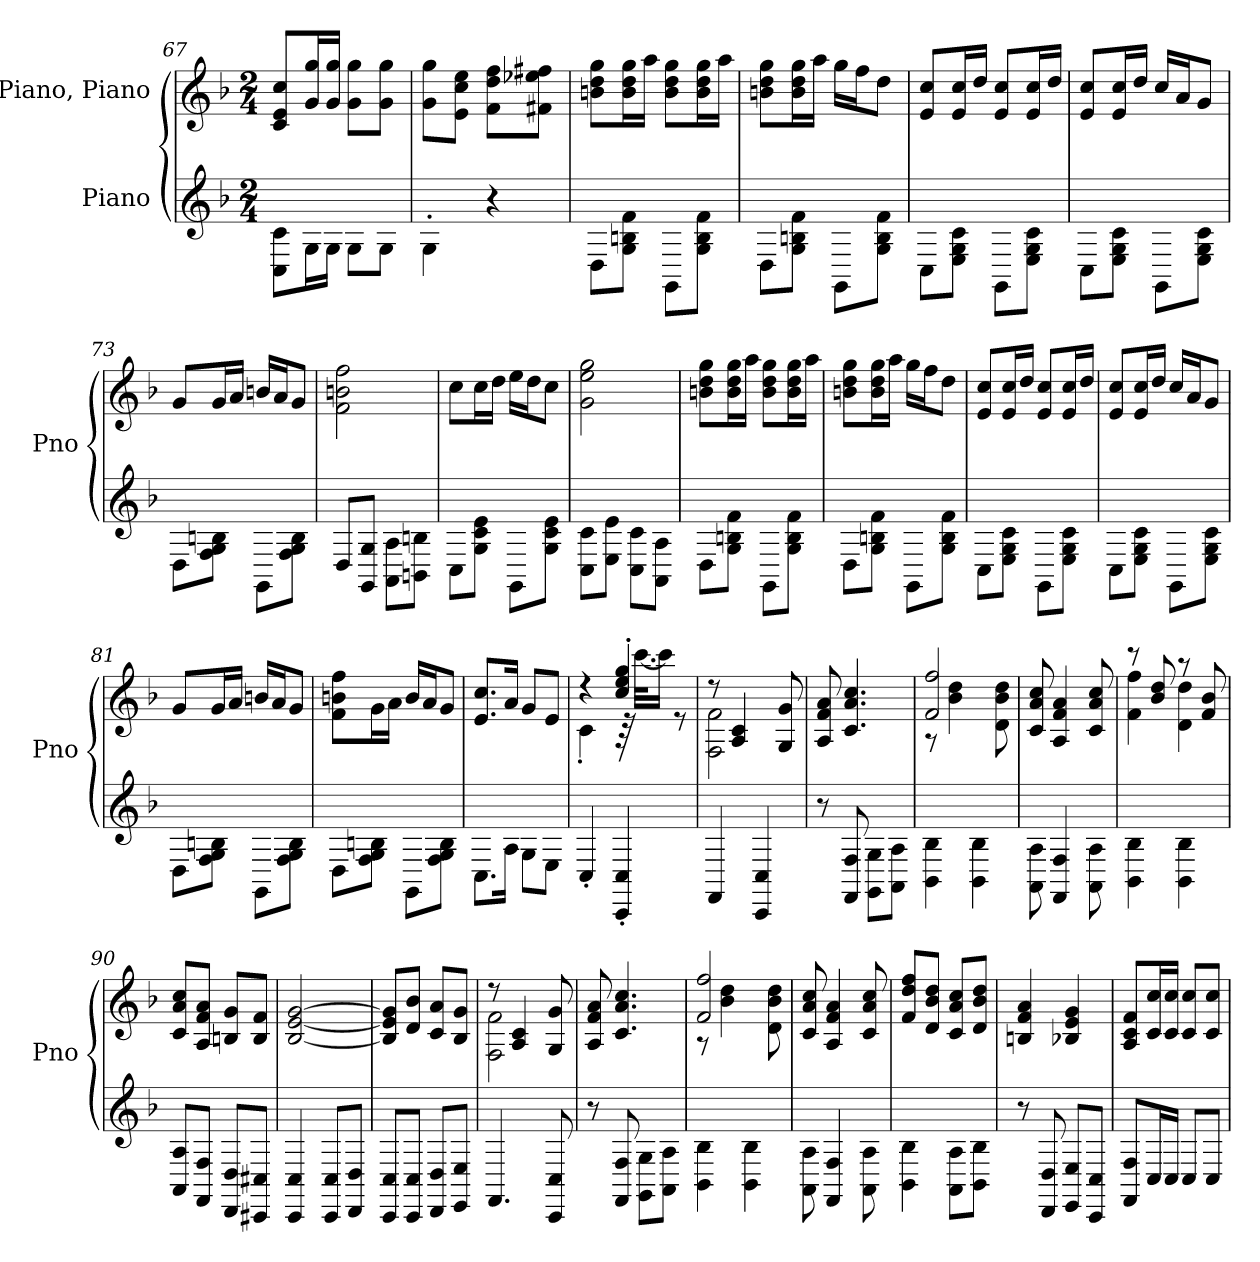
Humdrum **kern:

**kern	**kern
*part2	*part1
*staff2	*staff1
*I"Piano	*I"Piano, Piano
*I'Pno	*I'Pno
*clefG2	*clefG2
*k[b-]	*k[b-]
*M2/4	*M2/4
=67	=67
8C\ 8c\L	8c/ 8e/ 8cc/L
16G\L	16g/ 16gg/L
16G\JJ	16g/ 16gg/JJ
8G\L	8g\ 8gg\L
8G\J	8g\ 8gg\J
!!LO:LB:g=z
=68	=68
4G'\	8g\ 8gg\L
.	8e\ 8cc\ 8ee\J
4r	8f\ 8dd\ 8ff\L
.	8f#X\ 8ee-X\ 8ff#X\J
=69	=69
8D\L	8bn\ 8dd\ 8gg\L
8G\ 8Bn\ 8f\J	16b\ 16dd\ 16gg\L
.	16aa\JJ
8GG\L	8b\ 8dd\ 8gg\L
8G\ 8B\ 8f\J	16b\ 16dd\ 16gg\L
.	16aa\JJ
=70	=70
8D\L	8bn\ 8dd\ 8gg\L
8G\ 8Bn\ 8f\J	16b\ 16dd\ 16gg\L
.	16aa\JJ
8GG\L	16gg\LL
.	16ff\J
8G\ 8B\ 8f\J	8dd\J
=71	=71
8C\L	8e/ 8cc/L
8E\ 8G\ 8c\J	16e/ 16cc/L
.	16dd/JJ
8GG\L	8e/ 8cc/L
8E\ 8G\ 8c\J	16e/ 16cc/L
.	16dd/JJ
=72	=72
8C\L	8e/ 8cc/L
8E\ 8G\ 8c\J	16e/ 16cc/L
.	16dd/JJ
8GG\L	16cc/LL
.	16a/J
8E\ 8G\ 8c\J	8g/J
=73	=73
8D\L	8g/L
8F\ 8G\ 8Bn\J	16g/L
.	16a/JJ
8GG\L	16bn/LL
.	16a/J
8F\ 8G\ 8B\J	8g/J
=74	=74
8D/L	2f\ 2bn\ 2ff\
8GG/ 8G/J	.
8AA\ 8A\L	.
8BBn\ 8Bn\J	.
!!LO:PB:g=z
=75	=75
8C\L	8cc\L
8G\ 8c\ 8e\J	16cc\L
.	16dd\JJ
8GG\L	16ee\LL
.	16dd\J
8G\ 8c\ 8e\J	8cc\J
=76	=76
8C\ 8c\L	2g\ 2ee\ 2gg\
8E\ 8e\J	.
8C\ 8c\L	.
8AA\ 8A\J	.
=77	=77
8D\L	8bn\ 8dd\ 8gg\L
8G\ 8Bn\ 8f\J	16b\ 16dd\ 16gg\L
.	16aa\JJ
8GG\L	8b\ 8dd\ 8gg\L
8G\ 8B\ 8f\J	16b\ 16dd\ 16gg\L
.	16aa\JJ
=78	=78
8D\L	8bn\ 8dd\ 8gg\L
8G\ 8Bn\ 8f\J	16b\ 16dd\ 16gg\L
.	16aa\JJ
8GG\L	16gg\LL
.	16ff\J
8G\ 8B\ 8f\J	8dd\J
=79	=79
8C\L	8e/ 8cc/L
8E\ 8G\ 8c\J	16e/ 16cc/L
.	16dd/JJ
8GG\L	8e/ 8cc/L
8E\ 8G\ 8c\J	16e/ 16cc/L
.	16dd/JJ
=80	=80
8C\L	8e/ 8cc/L
8E\ 8G\ 8c\J	16e/ 16cc/L
.	16dd/JJ
8GG\L	16cc/LL
.	16a/J
8E\ 8G\ 8c\J	8g/J
=81	=81
8D\L	8g/L
8F\ 8G\ 8Bn\J	16g/L
.	16a/JJ
8GG\L	16bn/LL
.	16a/J
8F\ 8G\ 8B\J	8g/J
!!LO:LB:g=z
=82	=82
8D\L	8f\ 8bn\ 8ff\L
8F\ 8G\ 8Bn\J	16g\L
.	16a\JJ
8GG\L	16b/LL
.	16a/J
8F\ 8G\ 8B\J	8g/J
=83	=83
8.C\L	8.e/ 8.cc/L
16A\Jk	16a/Jk
8G\L	8g/L
8E\J	8e/J
=84	=84
*	*^
4C'/	4r	4c'\
4CC/' 4C/'	4cc/' 4ee/' 4gg/'	64r
.	.	[32.ccc\KLL
.	.	16ccc\JJ]
.	.	8r
=85	=85	=85
4FF/	8r	2F\ 2f\
.	4A/ 4c/	.
4CC/ 4C/	.	.
.	8G/ 8g/	.
*	*v	*v
=86	=86
8r	8A/ 8f/ 8a/
8FF/ 8F/	4.c/ 4.a/ 4.cc/
8GG\ 8G\L	.
8AA\ 8A\J	.
=87	=87
*	*^
4BB-\ 4B-\	2f/ 2ff/	8r
.	.	4b-\ 4dd\
4BB-\ 4B-\	.	.
.	.	8d\ 8b-\ 8dd\
*	*v	*v
=88	=88
8AA\ 8A\	8c/ 8a/ 8cc/
4FF/ 4F/	4A/ 4f/ 4a/
8AA\ 8A\	8c/ 8a/ 8cc/
=89	=89
*	*^
4BB-\ 4B-\	8r	4f\ 4ff\
.	8b-/ 8dd/	.
4BB-\ 4B-\	8r	4d\ 4dd\
.	8f/ 8b-/	.
*	*v	*v
!!LO:LB:g=z
=90	=90
8AA/ 8A/L	8c/ 8a/ 8cc/L
8FF/ 8F/J	8A/ 8f/ 8a/J
8DD/ 8D/L	8Bn/ 8g/L
8CC#X/ 8C#X/J	8B/ 8f/J
=91	=91
4CC/ 4C/	[2B-/ [2e/ [2g/
8CC/ 8C/L	.
8DD/ 8D/J	.
=92	=92
8CC/ 8C/L	8B-/] 8e/] 8g/]L
8CC/ 8C/J	8d/ 8b-/J
8DD/ 8D/L	8c/ 8a/L
8EE/ 8E/J	8B-/ 8g/J
=93	=93
*	*^
4.FF/	8r	2F\ 2f\
.	4A/ 4c/	.
8CC/ 8C/	8G/ 8g/	.
*	*v	*v
=94	=94
8r	8A/ 8f/ 8a/
8FF/ 8F/	4.c/ 4.a/ 4.cc/
8GG\ 8G\L	.
8AA\ 8A\J	.
=95	=95
*	*^
4BB-\ 4B-\	2f/ 2ff/	8r
.	.	4b-\ 4dd\
4BB-\ 4B-\	.	.
.	.	8d\ 8b-\ 8dd\
*	*v	*v
=96	=96
8AA\ 8A\	8c/ 8a/ 8cc/
4FF/ 4F/	4A/ 4f/ 4a/
8AA\ 8A\	8c/ 8a/ 8cc/
=97	=97
4BB-\ 4B-\	8f/ 8dd/ 8ff/L
.	8d/ 8b-/ 8dd/J
8AA\ 8A\L	8c/ 8a/ 8cc/L
8BB-\ 8B-\J	8d/ 8b-/ 8dd/J
!!LO:LB:g=z
=98	=98
8r	4Bn/ 4f/ 4a/
8DD/ 8D/	.
8EE/ 8E/L	4B-X/ 4e/ 4g/
8CC/ 8C/J	.
=99	=99
8FF/ 8F/L	8A/ 8c/ 8f/L
16C/L	16c/ 16cc/L
16C/JJ	16c/ 16cc/JJ
8C/L	8c/ 8cc/L
8C/J	8c/ 8cc/J
=	=
*-	*-
